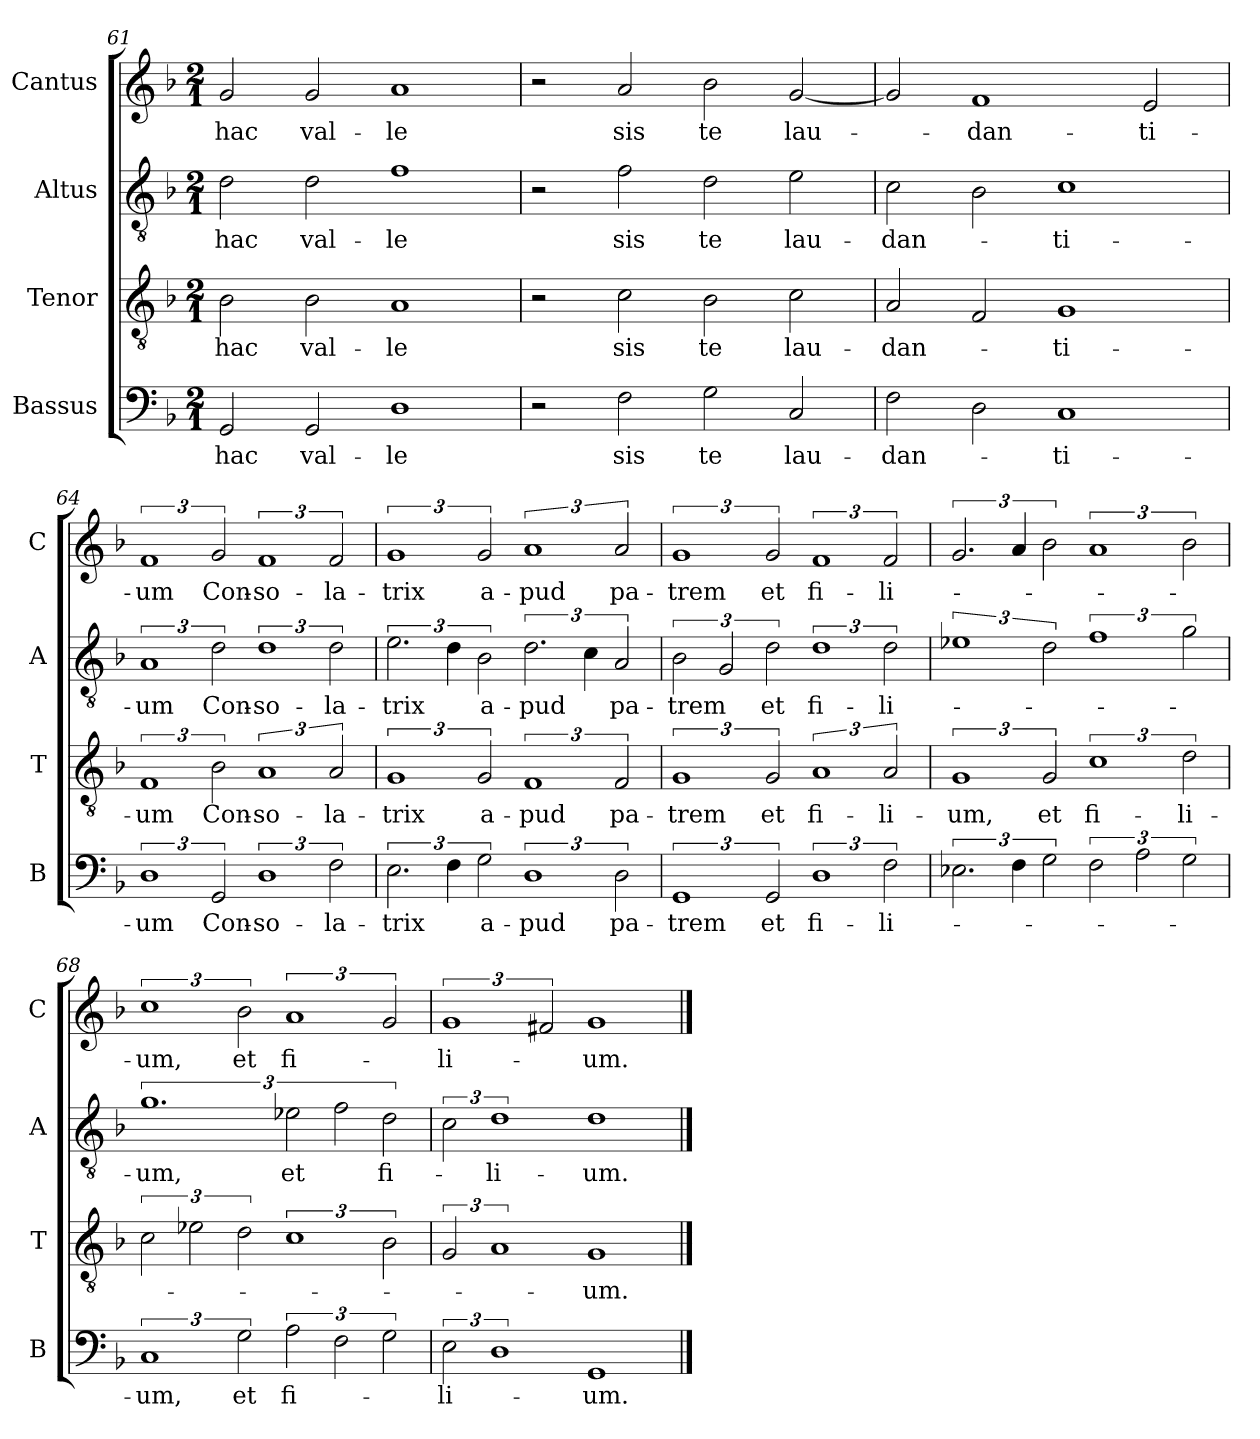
**kern	**text	**kern	**text	**kern	**text	**kern	**text
*part4	*part4	*part3	*part3	*part2	*part2	*part1	*part1
*staff4	*staff4	*staff3	*staff3	*staff2	*staff2	*staff1	*staff1
*I"Bassus	*	*I"Tenor	*	*I"Altus	*	*I"Cantus	*
*I'B	*	*I'T	*	*I'A	*	*I'C	*
*clefF4	*	*clefGv2	*	*clefGv2	*	*clefG2	*
*k[b-]	*	*k[b-]	*	*k[b-]	*	*k[b-]	*
*F:	*	*F:	*	*F:	*	*F:	*
*M2/1	*	*M2/1	*	*M2/1	*	*M2/1	*
=61	=61	=61	=61	=61	=61	=61	=61
2GG	hac	2B-	hac	2d	hac	2g	hac
2GG	val-	2B-	val-	2d	val-	2g	val-
1D	-le	1A	-le	1f	-le	1a	-le
=62	=62	=62	=62	=62	=62	=62	=62
2r	.	2r	.	2r	.	2r	.
2F	sis	2c	sis	2f	sis	2a	sis
2G	te	2B-	te	2d	te	2b-	te
2C	lau-	2c	lau-	2e	lau-	[2g	lau-
!!LO:LB:g=z
=63	=63	=63	=63	=63	=63	=63	=63
2F	-dan-	2A	-dan-	2c	-dan-	2g]	.
2D	.	2F	.	2B-	.	1f	-dan-
1C	-ti-	1G	-ti-	1c	-ti-	.	.
.	.	.	.	.	.	2e	-ti-
=64	=64	=64	=64	=64	=64	=64	=64
3%2D	-um	3%2F	-um	3%2A	-um	3%2f	-um
3GG	Con-	3B-	Con-	3d	Con-	3g	Con-
3%2D	-so-	3%2A	-so-	3%2d	-so-	3%2f	-so-
3F	-la-	3A	-la-	3d	-la-	3f	-la-
=65	=65	=65	=65	=65	=65	=65	=65
3.E	-trix	3%2G	-trix	3.e	-trix	3%2g	-trix
6F	.	.	.	6d	.	.	.
3G	a-	3G	a-	3B-	a-	3g	a-
3%2D	-pud	3%2F	-pud	3.d	-pud	3%2a	-pud
.	.	.	.	6c	.	.	.
3D	pa-	3F	pa-	3A	pa-	3a	pa-
=66	=66	=66	=66	=66	=66	=66	=66
3%2GG	-trem	3%2G	-trem	3B-	-trem	3%2g	-trem
.	.	.	.	3G	.	.	.
3GG	et	3G	et	3d	et	3g	et
3%2D	fi-	3%2A	fi-	3%2d	fi-	3%2f	fi-
3F	-li-	3A	-li-	3d	-li-	3f	-li-
!!LO:LB:g=z
=67	=67	=67	=67	=67	=67	=67	=67
3.E-X	.	3%2G	-um,	3%2e-X	.	3.g	.
6F	.	.	.	.	.	6a	.
!	!	!	!LO:LY:i	!	!	!	!
3G	.	3G	et	3d	.	3b-	.
!	!	!	!LO:LY:i	!	!	!	!
3F	.	3%2c	fi-	3%2f	.	3%2a	.
3A	.	.	.	.	.	.	.
!	!	!	!LO:LY:i	!	!	!	!
3G	.	3d	-li-	3g	.	3b-	.
=68	=68	=68	=68	=68	=68	=68	=68
3%2C	-um,	3c	.	3%2.g	-um,	3%2cc	-um,
.	.	3e-X	.	.	.	.	.
!	!LO:LY:i	!	!	!	!	!	!LO:LY:i
3G	et	3d	.	.	.	3b-	et
!	!LO:LY:i	!	!	!	!LO:LY:i	!	!LO:LY:i
3A	fi-	3%2c	.	3e-X	et	3%2a	fi-
3F	.	.	.	3f	.	.	.
!	!	!	!	!	!LO:LY:i	!	!
3G	.	3B-	.	3d	fi-	3g	.
=69	=69	=69	=69	=69	=69	=69	=69
!	!LO:LY:i	!	!	!	!	!	!LO:LY:i
3E	-li-	3G	.	3c	.	3%2g	-li-
!	!	!	!	!	!LO:LY:i	!	!
3%2D	.	3%2A	.	3%2d	-li-	.	.
.	.	.	.	.	.	3f#X	.
!	!LO:LY:i	!	!LO:LY:i	!	!LO:LY:i	!	!LO:LY:i
1GG	-um.	1G	-um.	1d	-um.	1g	-um.
==	==	==	==	==	==	==	==
*-	*-	*-	*-	*-	*-	*-	*-
